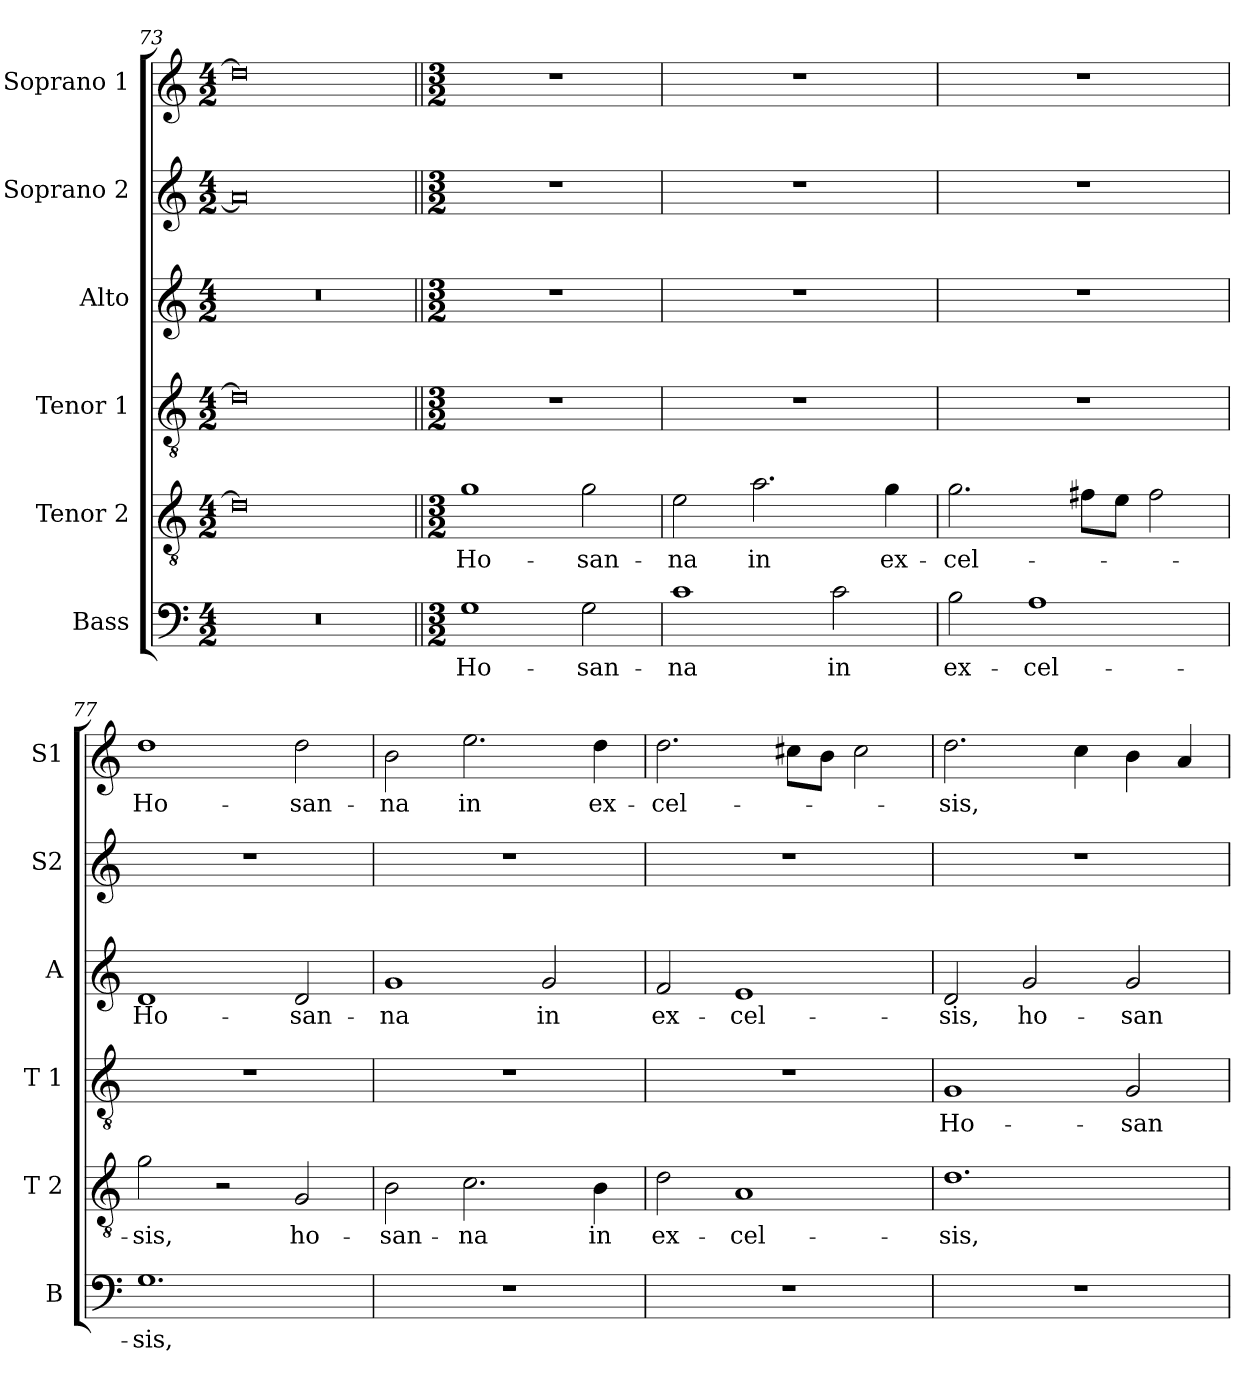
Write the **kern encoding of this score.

**kern	**text	**kern	**text	**kern	**text	**kern	**text	**kern	**text	**kern	**text
*part6	*part6	*part5	*part5	*part4	*part4	*part3	*part3	*part2	*part2	*part1	*part1
*staff6	*staff6	*staff5	*staff5	*staff4	*staff4	*staff3	*staff3	*staff2	*staff2	*staff1	*staff1
*I"Bass	*	*I"Tenor 2	*	*I"Tenor 1	*	*I"Alto	*	*I"Soprano 2	*	*I"Soprano 1	*
*I'B	*	*I'T 2	*	*I'T 1	*	*I'A	*	*I'S2	*	*I'S1	*
*clefF4	*	*clefGv2	*	*clefGv2	*	*clefG2	*	*clefG2	*	*clefG2	*
*k[]	*	*k[]	*	*k[]	*	*k[]	*	*k[]	*	*k[]	*
*C:	*	*C:	*	*C:	*	*C:	*	*C:	*	*C:	*
*M4/2	*	*M4/2	*	*M4/2	*	*M4/2	*	*M4/2	*	*M4/2	*
=73	=73	=73	=73	=73	=73	=73	=73	=73	=73	=73	=73
0r	.	0d]	.	0d]	.	0r	.	0a]	.	0dd]	.
!!LO:LB:g=z
=74||	=74||	=74||	=74||	=74||	=74||	=74||	=74||	=74||	=74||	=74||	=74||
*M3/2	*	*M3/2	*	*M3/2	*	*M3/2	*	*M3/2	*	*M3/2	*
!	!LO:LY:b	!	!LO:LY:b	!	!	!	!	!	!	!	!
1G	Ho-	1g	Ho-	1.r	.	1.r	.	1.r	.	1.r	.
!	!LO:LY:b	!	!LO:LY:b	!	!	!	!	!	!	!	!
2G\	-san-	2g\	-san-	.	.	.	.	.	.	.	.
=75	=75	=75	=75	=75	=75	=75	=75	=75	=75	=75	=75
!	!LO:LY:b	!	!LO:LY:b	!	!	!	!	!	!	!	!
1c	-na	2e\	-na	1.r	.	1.r	.	1.r	.	1.r	.
!	!	!	!LO:LY:b	!	!	!	!	!	!	!	!
.	.	2.a\	in	.	.	.	.	.	.	.	.
!	!LO:LY:b	!	!	!	!	!	!	!	!	!	!
2c\	in	.	.	.	.	.	.	.	.	.	.
!	!	!	!LO:LY:b	!	!	!	!	!	!	!	!
.	.	4g\	ex-	.	.	.	.	.	.	.	.
=76	=76	=76	=76	=76	=76	=76	=76	=76	=76	=76	=76
!	!LO:LY:b	!	!LO:LY:b	!	!	!	!	!	!	!	!
2B\	ex-	2.g\	-cel-	1.r	.	1.r	.	1.r	.	1.r	.
!	!LO:LY:b	!	!	!	!	!	!	!	!	!	!
1A	-cel-	.	.	.	.	.	.	.	.	.	.
.	.	8f#X\L	.	.	.	.	.	.	.	.	.
.	.	8e\J	.	.	.	.	.	.	.	.	.
.	.	2f#\	.	.	.	.	.	.	.	.	.
=77	=77	=77	=77	=77	=77	=77	=77	=77	=77	=77	=77
!	!LO:LY:b	!	!LO:LY:b	!	!	!	!LO:LY:b	!	!	!	!LO:LY:b
1.G	-sis,	2g\	-sis,	1.r	.	1d	Ho-	1.r	.	1dd	Ho-
.	.	2r	.	.	.	.	.	.	.	.	.
!	!	!	!LO:LY:b	!	!	!	!LO:LY:b	!	!	!	!LO:LY:b
.	.	2G/	ho-	.	.	2d/	-san-	.	.	2dd\	-san-
=78	=78	=78	=78	=78	=78	=78	=78	=78	=78	=78	=78
!	!	!	!LO:LY:b	!	!	!	!LO:LY:b	!	!	!	!LO:LY:b
1.r	.	2B\	-san-	1.r	.	1g	-na	1.r	.	2b\	-na
!	!	!	!LO:LY:b	!	!	!	!	!	!	!	!LO:LY:b
.	.	2.c\	-na	.	.	.	.	.	.	2.ee\	in
!	!	!	!	!	!	!	!LO:LY:b	!	!	!	!
.	.	.	.	.	.	2g/	in	.	.	.	.
!	!	!	!LO:LY:b	!	!	!	!	!	!	!	!LO:LY:b
.	.	4B\	in	.	.	.	.	.	.	4dd\	ex-
!!LO:PB:g=z
=79	=79	=79	=79	=79	=79	=79	=79	=79	=79	=79	=79
!	!	!	!LO:LY:b	!	!	!	!LO:LY:b	!	!	!	!LO:LY:b
1.r	.	2d\	ex-	1.r	.	2f/	ex-	1.r	.	2.dd\	-cel-
!	!	!	!LO:LY:b	!	!	!	!LO:LY:b	!	!	!	!
.	.	1A	-cel-	.	.	1e	-cel-	.	.	.	.
.	.	.	.	.	.	.	.	.	.	8cc#X\L	.
.	.	.	.	.	.	.	.	.	.	8b\J	.
.	.	.	.	.	.	.	.	.	.	2cc#\	.
=80	=80	=80	=80	=80	=80	=80	=80	=80	=80	=80	=80
!	!	!	!LO:LY:b	!	!LO:LY:b	!	!LO:LY:b	!	!	!	!LO:LY:b
1.r	.	1.d	-sis,	1G	Ho-	2d/	-sis,	1.r	.	2.dd\	-sis,
!	!	!	!	!	!	!	!LO:LY:b	!	!	!	!
.	.	.	.	.	.	2g/	ho-	.	.	.	.
.	.	.	.	.	.	.	.	.	.	4cc\	.
!	!	!	!	!	!LO:LY:b	!	!LO:LY:b	!	!	!	!
.	.	.	.	2G/	-san-	2g/	-san-	.	.	4b\	.
.	.	.	.	.	.	.	.	.	.	4a/	.
=	=	=	=	=	=	=	=	=	=	=	=
*-	*-	*-	*-	*-	*-	*-	*-	*-	*-	*-	*-
